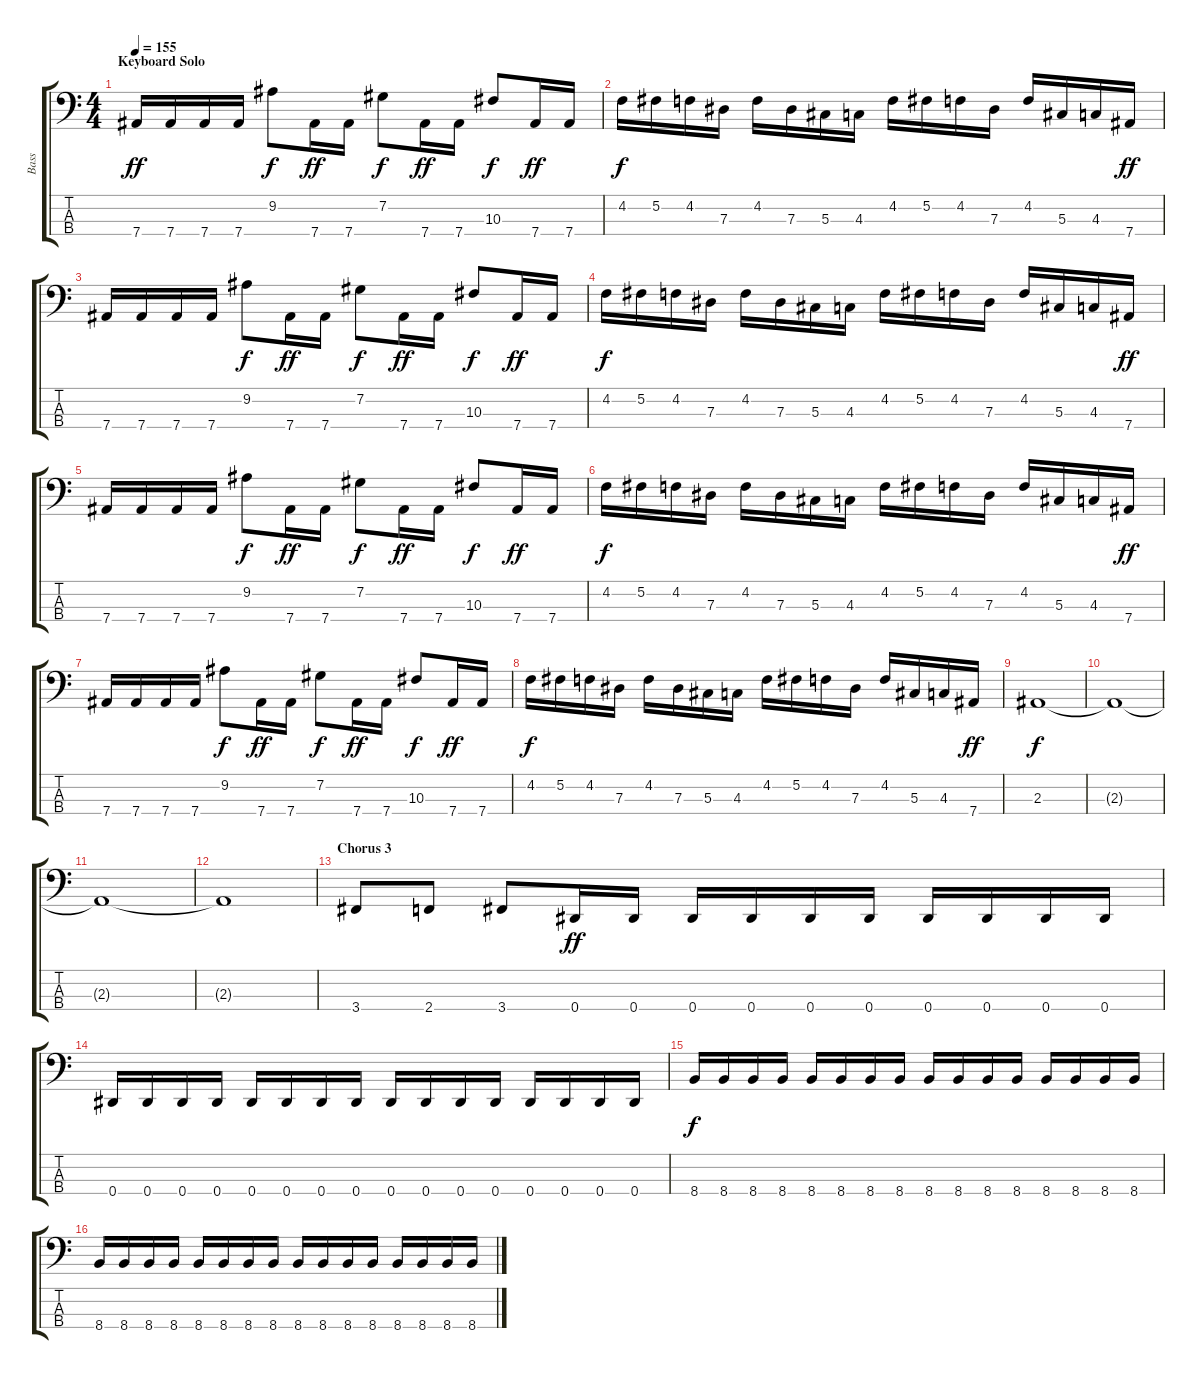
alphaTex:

\track ("Bass" "Bass") {instrument electricbasspick}
\staff {score tabs}
\tuning (Gb2 Db2 Ab1 Eb1) {hide}
\ts (4 4)
\section ("" "Keyboard Solo")
\tempo 155
\clef f4
\ks c
7.4.16{dy ff} 7.4.16 7.4.16 7.4.16 9.2.8{dy f} 7.4.16{dy ff} 7.4.16 7.2.8{dy f} 7.4.16{dy ff} 7.4.16 10.3.8{dy f} 7.4.16{dy ff} 7.4.16 |
4.2.16{dy f} 5.2.16 4.2.16 7.3.16 4.2.16 7.3.16 5.3.16 4.3.16 4.2.16 5.2.16 4.2.16 7.3.16 4.2.16 5.3.16 4.3.16 7.4.16{dy ff} |
7.4.16 7.4.16 7.4.16 7.4.16 9.2.8{dy f} 7.4.16{dy ff} 7.4.16 7.2.8{dy f} 7.4.16{dy ff} 7.4.16 10.3.8{dy f} 7.4.16{dy ff} 7.4.16 |
4.2.16{dy f} 5.2.16 4.2.16 7.3.16 4.2.16 7.3.16 5.3.16 4.3.16 4.2.16 5.2.16 4.2.16 7.3.16 4.2.16 5.3.16 4.3.16 7.4.16{dy ff} |
7.4.16 7.4.16 7.4.16 7.4.16 9.2.8{dy f} 7.4.16{dy ff} 7.4.16 7.2.8{dy f} 7.4.16{dy ff} 7.4.16 10.3.8{dy f} 7.4.16{dy ff} 7.4.16 |
4.2.16{dy f} 5.2.16 4.2.16 7.3.16 4.2.16 7.3.16 5.3.16 4.3.16 4.2.16 5.2.16 4.2.16 7.3.16 4.2.16 5.3.16 4.3.16 7.4.16{dy ff} |
7.4.16 7.4.16 7.4.16 7.4.16 9.2.8{dy f} 7.4.16{dy ff} 7.4.16 7.2.8{dy f} 7.4.16{dy ff} 7.4.16 10.3.8{dy f} 7.4.16{dy ff} 7.4.16 |
4.2.16{dy f} 5.2.16 4.2.16 7.3.16 4.2.16 7.3.16 5.3.16 4.3.16 4.2.16 5.2.16 4.2.16 7.3.16 4.2.16 5.3.16 4.3.16 7.4.16{dy ff} |
2.3.1{dy f} |
2.3{t}.1 |
2.3{t}.1 |
2.3{t}.1 |
\section ("" "Chorus 3")
3.4.8 2.4.8 3.4.8 0.4.16{dy ff} 0.4.16 0.4.16 0.4.16 0.4.16 0.4.16 0.4.16 0.4.16 0.4.16 0.4.16 |
0.4.16 0.4.16 0.4.16 0.4.16 0.4.16 0.4.16 0.4.16 0.4.16 0.4.16 0.4.16 0.4.16 0.4.16 0.4.16 0.4.16 0.4.16 0.4.16 |
8.4.16{dy f} 8.4.16 8.4.16 8.4.16 8.4.16 8.4.16 8.4.16 8.4.16 8.4.16 8.4.16 8.4.16 8.4.16 8.4.16 8.4.16 8.4.16 8.4.16 |
8.4.16 8.4.16 8.4.16 8.4.16 8.4.16 8.4.16 8.4.16 8.4.16 8.4.16 8.4.16 8.4.16 8.4.16 8.4.16 8.4.16 8.4.16 8.4{ss}.16
